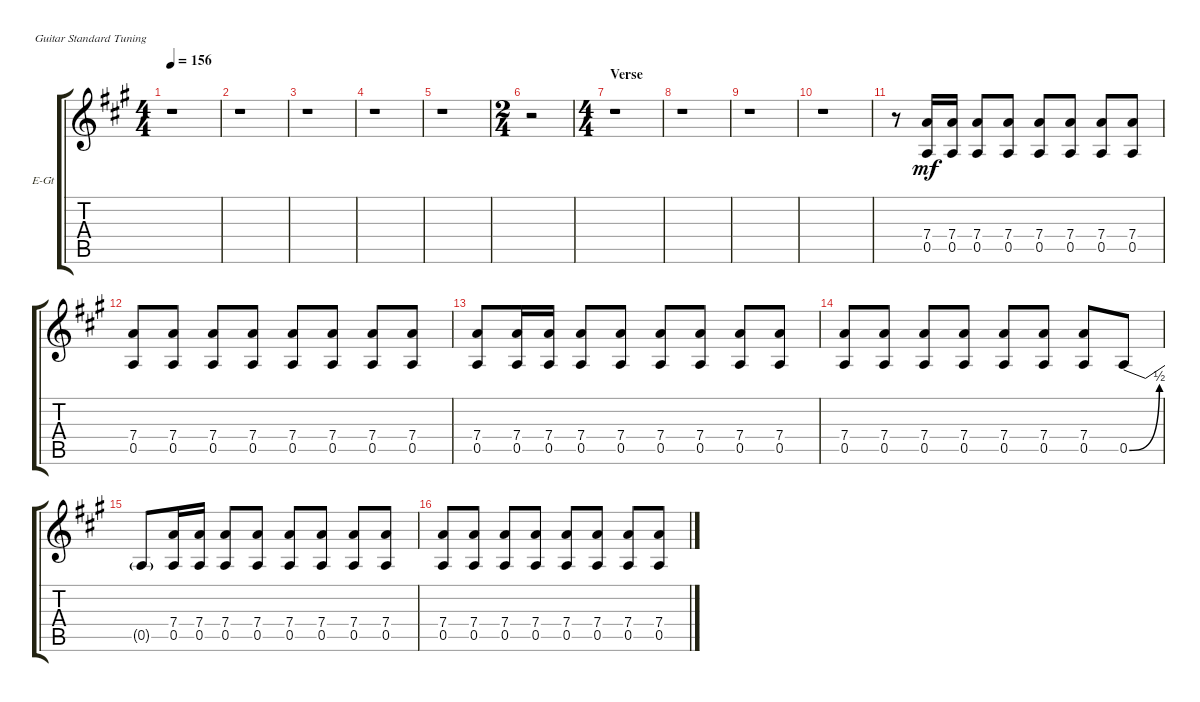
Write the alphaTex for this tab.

\defaultSystemsLayout 4
\bracketExtendMode groupsimilarinstruments
\firstSystemTrackNameOrientation horizontal
\otherSystemsTrackNameOrientation horizontal
\track ("Guitar 4" "E-Gt") {instrument distortionguitar}
\staff {score tabs}
\tuning (E4 B3 G3 D3 A2 E2)
\ts (4 4)
\tempo 156
\clef g2
\scale
0.333333
\ks a
r.1{dy mf} |
\scale
0.333333 r.1 |
\scale
0.333333 r.1 |
\scale
0.333333 r.1 |
\scale
0.333333 r.1 |
\ts (2 4)
\scale
0.410405 r.2 |
\ts (4 4)
\section ("" "Verse")
\scale
0.410405 r.1 |
\scale
0.179191 r.1 |
\scale
0.333333 r.1 |
\scale
0.333333 r.1 |
\scale
0.333333 r.8 (0.5 7.4).16 (0.5 7.4).16 (0.5 7.4).8 (0.5 7.4).8 (0.5 7.4).8 (0.5 7.4).8 (0.5 7.4).8 (0.5 7.4).8 |
(0.5 7.4).8 (0.5 7.4).8 (0.5 7.4).8 (0.5 7.4).8 (0.5 7.4).8 (0.5 7.4).8 (0.5 7.4).8 (0.5 7.4).8 |
(0.5 7.4).8 (0.5 7.4).16 (0.5 7.4).16 (0.5 7.4).8 (0.5 7.4).8 (0.5 7.4).8 (0.5 7.4).8 (0.5 7.4).8 (0.5 7.4).8 |
(0.5 7.4).8 (0.5 7.4).8 (0.5 7.4).8 (0.5 7.4).8 (0.5 7.4).8 (0.5 7.4).8 (0.5 7.4).8 0.5{be (bend 0 0 15 2)}.8 |
0.5{t}.8 (0.5 7.4).16 (0.5 7.4).16 (0.5 7.4).8 (0.5 7.4).8 (0.5 7.4).8 (0.5 7.4).8 (0.5 7.4).8 (0.5 7.4).8 |
(0.5 7.4).8 (0.5 7.4).8 (0.5 7.4).8 (0.5 7.4).8 (0.5 7.4).8 (0.5 7.4).8 (0.5 7.4).8 (0.5 7.4).8
